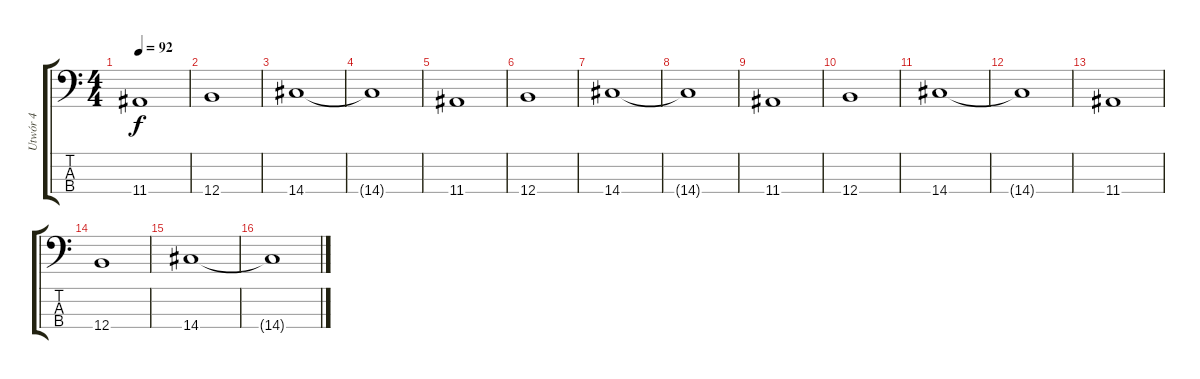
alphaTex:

\track ("Utwór 4" "Utwór 4") {instrument electricbassfinger}
\staff {score tabs}
\tuning (E2 B1 Gb1 B0) {hide}
\ts (4 4)
\tempo 92
\clef f4
\ks c
11.4.1{dy f} |
12.4.1 |
14.4.1 |
14.4{t}.1 |
11.4.1 |
12.4.1 |
14.4.1 |
14.4{t}.1 |
11.4.1 |
12.4.1 |
14.4.1 |
14.4{t}.1 |
11.4.1 |
12.4.1 |
14.4.1 |
14.4{t}.1
